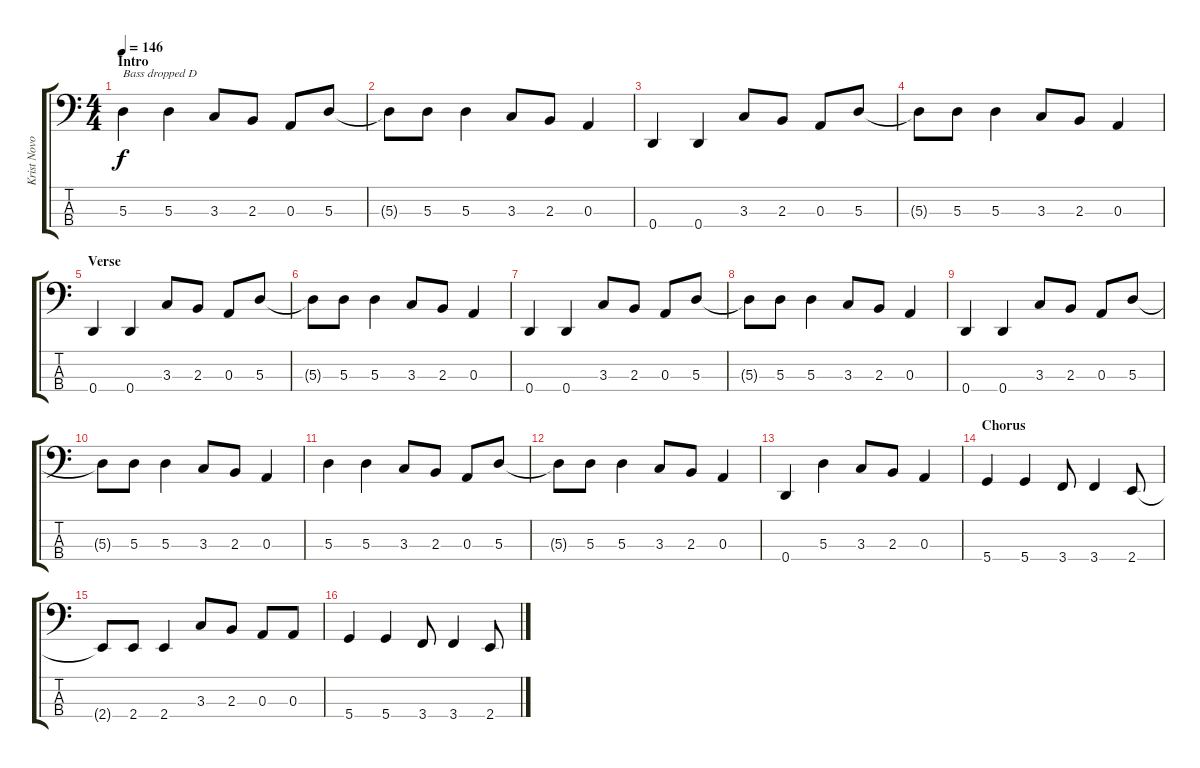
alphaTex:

\track ("Krist Novoselic - Bass" "Krist Novo") {instrument electricbasspick}
\staff {score tabs}
\tuning (G2 D2 A1 D1) {hide}
\ts (4 4)
\section ("" "Intro")
\tempo 146
\clef f4
\ks c
5.3.4{txt "Bass dropped D" dy f instrument electricbasspick} 5.3.4 3.3.8 2.3.8 0.3.8 5.3.8 |
5.3{t}.8 5.3.8 5.3.4 3.3.8 2.3.8 0.3.4 |
0.4.4 0.4.4 3.3.8 2.3.8 0.3.8 5.3.8 |
5.3{t}.8 5.3.8 5.3.4 3.3.8 2.3.8 0.3.4 |
\section ("" "Verse")
0.4.4 0.4.4 3.3.8 2.3.8 0.3.8 5.3.8 |
5.3{t}.8 5.3.8 5.3.4 3.3.8 2.3.8 0.3.4 |
0.4.4 0.4.4 3.3.8 2.3.8 0.3.8 5.3.8 |
5.3{t}.8 5.3.8 5.3.4 3.3.8 2.3.8 0.3.4 |
0.4.4 0.4.4 3.3.8 2.3.8 0.3.8 5.3.8 |
5.3{t}.8 5.3.8 5.3.4 3.3.8 2.3.8 0.3.4 |
5.3.4 5.3.4 3.3.8 2.3.8 0.3.8 5.3.8 |
5.3{t}.8 5.3.8 5.3.4 3.3.8 2.3.8 0.3.4 |
0.4.4 5.3.4 3.3.8 2.3.8 0.3.4 |
\section ("" "Chorus")
5.4.4 5.4.4 3.4.8 3.4.4 2.4.8 |
2.4{t}.8 2.4.8 2.4.4 3.3.8 2.3.8 0.3.8 0.3.8 |
5.4.4 5.4.4 3.4.8 3.4.4 2.4.8
